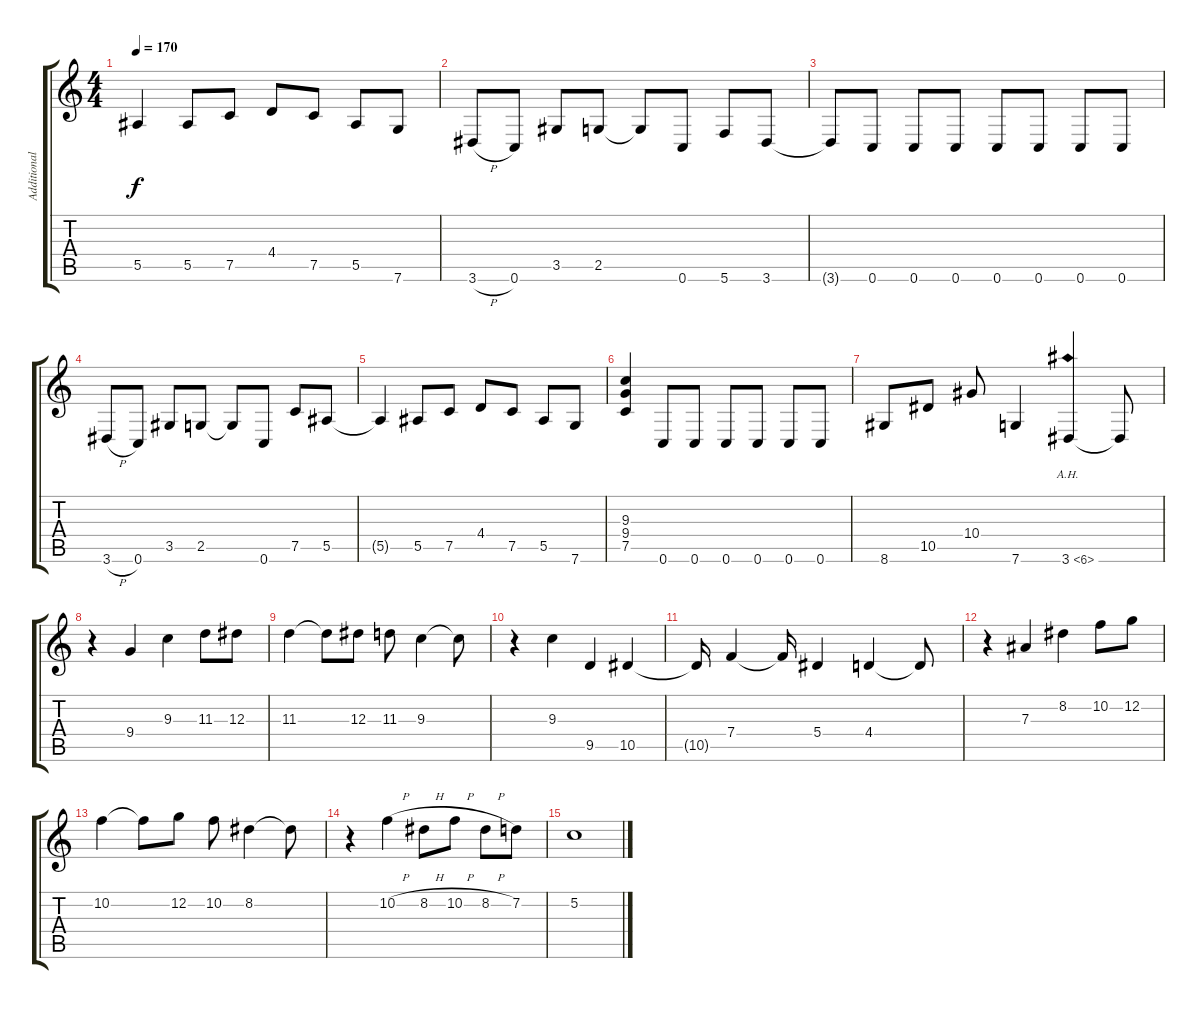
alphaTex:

\track ("Additional Guitar" "Additional") {instrument distortionguitar}
\staff {score tabs}
\tuning (C4 G3 Eb3 Bb2 F2 C2) {hide}
\ts (4 4)
\tempo 170
\clef g2
\ks c
5.5{t}.4{dy f} 5.5.8 7.5.8 4.4.8 7.5.8 5.5.8 7.6.8 |
3.6{h}.8 0.6.8 3.5.8 2.5.8 2.5{t}.8 0.6.8 5.6.8 3.6.8 |
3.6{t}.8 0.6.8 0.6.8 0.6.8 0.6.8 0.6.8 0.6.8 0.6.8 |
3.6{h}.8 0.6.8 3.5.8 2.5.8 2.5{t}.8 0.6.8 7.5.8 5.5.8 |
5.5{t}.4 5.5.8 7.5.8 4.4.8 7.5.8 5.5.8 7.6.8 |
(9.3 9.4 7.5).4 0.6.8 0.6.8 0.6.8 0.6.8 0.6.8 0.6.8 |
8.6.8 10.5.8 10.4.8 7.6.4 3.6{ah 3}.4 3.6{t}.8 |
r.4 9.4.4 9.3.4 11.3.8 12.3.8 |
11.3.4 11.3{t}.8 12.3.8 11.3.8 9.3.4 9.3{t}.8 |
r.4 9.3.4 9.5.4 10.5.4 |
10.5{t}.16 7.4.4 7.4{t}.16 5.4.4 4.4.4 4.4{t}.8 |
r.4 7.3.4 8.2.4 10.2.8 12.2.8 |
10.2.4 10.2{t}.8 12.2.8 10.2.8 8.2.4 8.2{t}.8 |
r.4 10.2{h}.4 8.2{h}.8 10.2{h}.8 8.2{h}.8 7.2.8 |
5.2.1
